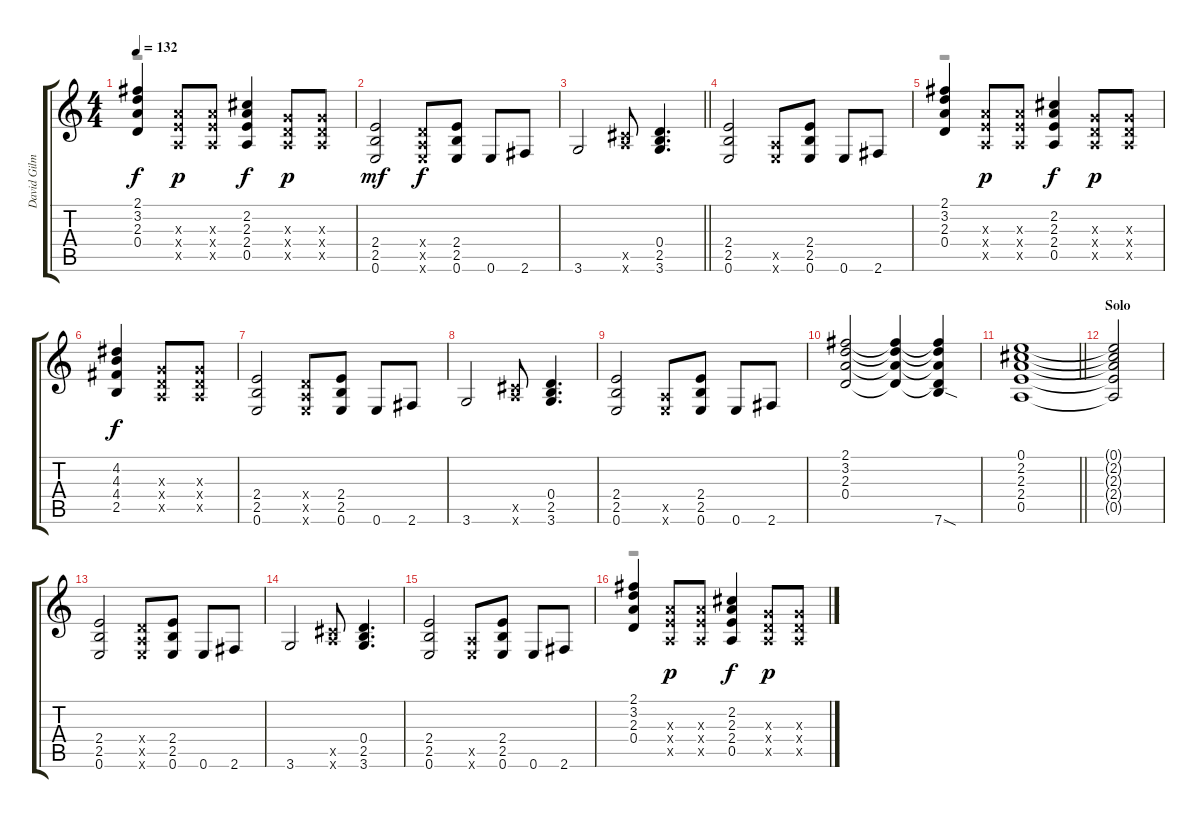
\track ("David Gilmour - Rhythm" "David Gilm") {instrument electricguitarclean}
\staff {score tabs}
\tuning (E4 B3 G3 D3 A2 E2) {hide}
\voice
\ts (4 4)
\tempo 132
\clef g2
\ks c
(2.1 3.2 2.3 0.4).4{dy f} (2.3{x} 2.4{x} 0.5{x}).8{dy p} (2.3{x} 2.4{x} 0.5{x}).8 (2.2 2.3 2.4 0.5).4{dy f} (0.3{x} 0.4{x} 0.5{x}).8{dy p} (0.3{x} 0.4{x} 0.5{x}).8 |
(2.4 2.5 0.6).2{dy mf} (0.4{x} 0.5{x} 0.6{x}).8{dy f} (2.4 2.5 0.6).8 0.6.8 2.6.8 |
\barLineRight lightlight
3.6.2 (0.5{x} 9.6{x}).8 (0.4 2.5 3.6).4{d} |
(2.4 2.5 0.6).2 (0.5{x} 0.6{x}).8 (2.4 2.5 0.6).8 0.6.8 2.6.8 |
(2.1 3.2 2.3 0.4).4 (2.3{x} 2.4{x} 0.5{x}).8{dy p} (2.3{x} 2.4{x} 0.5{x}).8 (2.2 2.3 2.4 0.5).4{dy f} (0.3{x} 0.4{x} 0.5{x}).8{dy p} (0.3{x} 0.4{x} 0.5{x}).8 |
(4.2 4.3 4.4 2.5).4{dy f} (0.3{x} 0.4{x} 0.5{x}).8 (0.3{x} 0.4{x} 0.5{x}).8 |
(2.4 2.5 0.6).2 (0.4{x} 0.5{x} 0.6{x}).8 (2.4 2.5 0.6).8 0.6.8 2.6.8 |
3.6.2 (0.5{x} 9.6{x}).8 (0.4 2.5 3.6).4{d} |
(2.4 2.5 0.6).2 (0.5{x} 0.6{x}).8 (2.4 2.5 0.6).8 0.6.8 2.6.8 |
(2.1 3.2 2.3 0.4).2 (2.1{t} 3.2{t} 2.3{t} 0.4{t}).4 (2.1{t} 3.2{t} 2.3{t} 0.4{t} 7.6{sod}).4 |
\barLineRight lightlight
(0.1 2.2 2.3 2.4 0.5).1 |
\section ("" "Solo")
(0.1{t} 2.2{t} 2.3{t} 2.4{t} 0.5{t}).2 |
(2.4 2.5 0.6).2 (0.4{x} 0.5{x} 0.6{x}).8 (2.4 2.5 0.6).8 0.6.8 2.6.8 |
3.6.2 (0.5{x} 9.6{x}).8 (0.4 2.5 3.6).4{d} |
(2.4 2.5 0.6).2 (0.5{x} 0.6{x}).8 (2.4 2.5 0.6).8 0.6.8 2.6.8 |
(2.1 3.2 2.3 0.4).4 (2.3{x} 2.4{x} 0.5{x}).8{dy p} (2.3{x} 2.4{x} 0.5{x}).8 (2.2 2.3 2.4 0.5).4{dy f} (0.3{x} 0.4{x} 0.5{x}).8{dy p} (0.3{x} 0.4{x} 0.5{x}).8
\voice
\clef g2
\ottava regular
\simile none
\ks c
r.1{dy f} |
|
\barLineRight lightlight
|
|
r.1 |
|
|
|
|
|
\barLineRight lightlight
|
|
|
|
|
r.1
